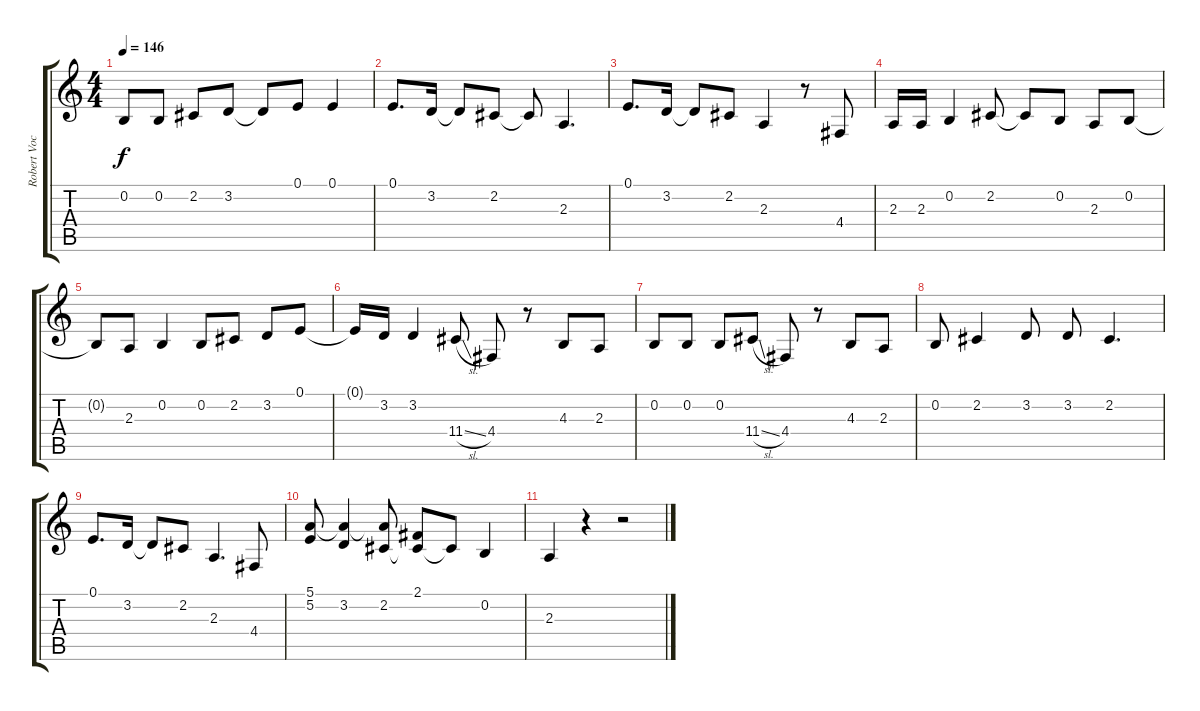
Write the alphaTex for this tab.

\track ("Robert Vocal" "Robert Voc") {instrument flute}
\staff {score tabs}
\tuning (E4 B3 G3 D3 A2 E2) {hide}
\ts (4 4)
\tempo 146
\clef g2
\ks c
0.2{t}.8{dy f} 0.2.8 2.2.8 3.2.8 3.2{t}.8 0.1.8 0.1.4 |
0.1.8{d} 3.2.16 3.2{t}.8 2.2.8 2.2{t}.8 2.3.4{d} |
0.1.8{d} 3.2.16 3.2{t}.8 2.2.8 2.3.4 r.8 4.4.8 |
2.3.16 2.3.16 0.2.4 2.2.8 2.2{t}.8 0.2.8 2.3.8 0.2.8 |
0.2{t}.8 2.3.8 0.2.4 0.2.8 2.2.8 3.2.8 0.1.8 |
0.1{t}.16 3.2.16 3.2.4 11.4{sl}.8 4.4.8 r.8 4.3.8 2.3.8 |
0.2.8 0.2.8 0.2.8 11.4{sl}.8 4.4.8 r.8 4.3.8 2.3.8 |
0.2.8 2.2.4 3.2.8 3.2.8 2.2.4{d} |
0.1.8{d} 3.2.16 3.2{t}.8 2.2.8 2.3.4{d} 4.4.8 |
(5.1 5.2).8 (5.1{t} 3.2).4 (5.1{t} 2.2).8 (2.1 2.2{t}).8 2.2{t}.8 0.2.4 |
2.3.4 r.4 r.2
